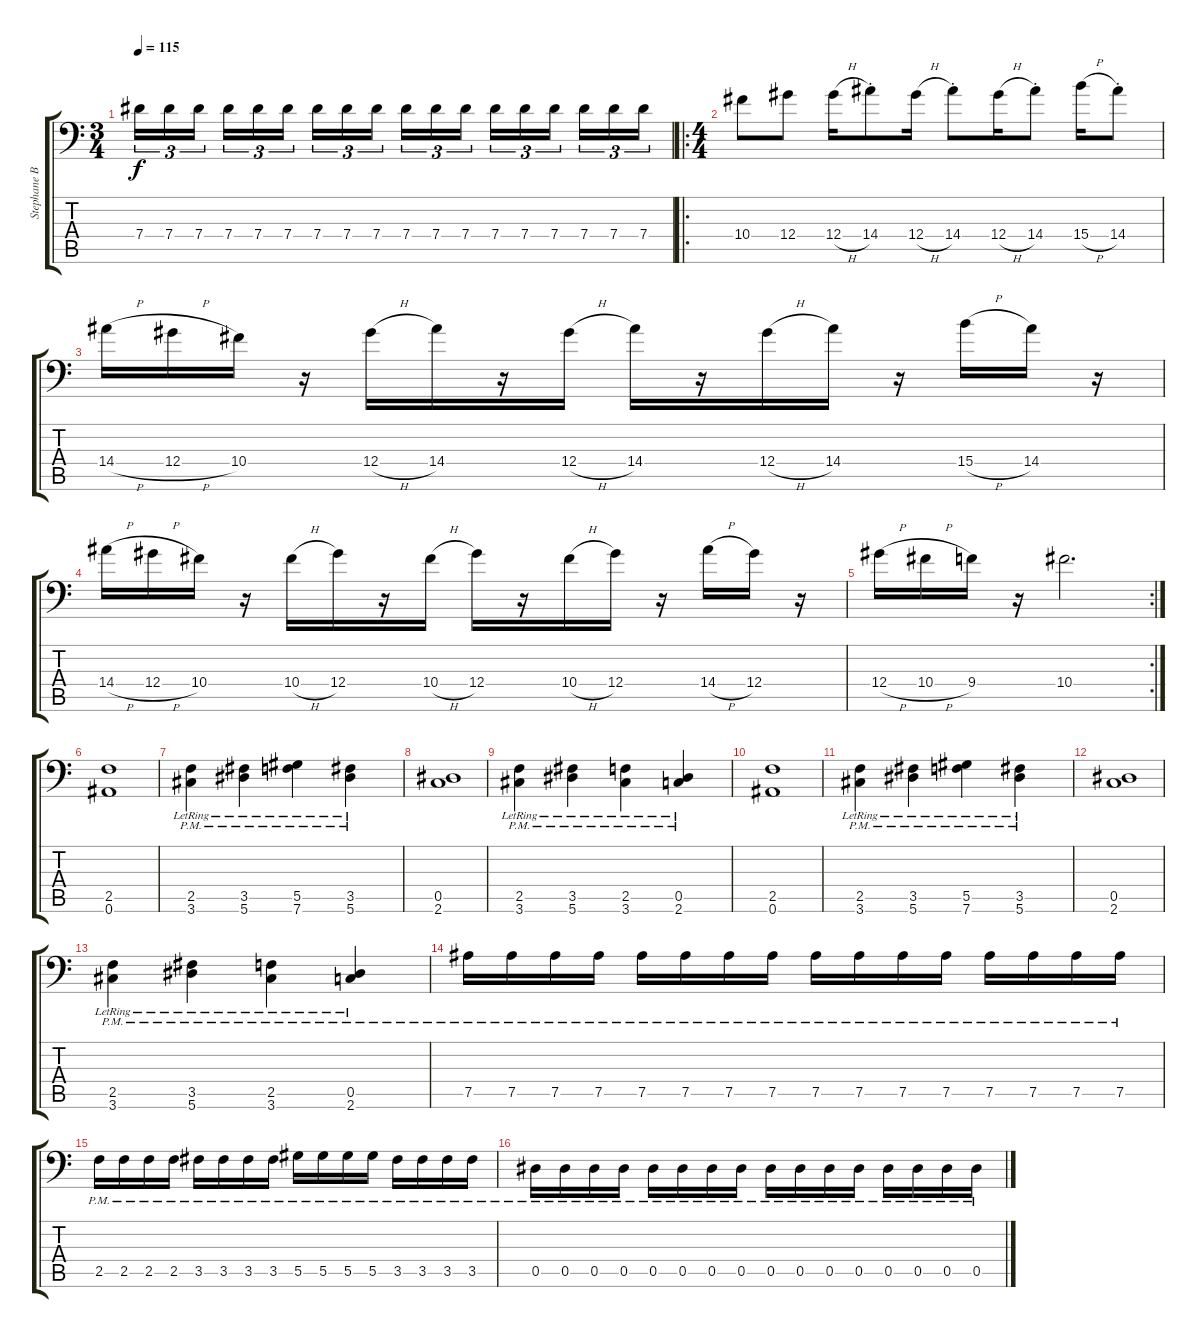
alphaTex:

\track ("Stephane Barbe (Lead)" "Stephane B") {instrument distortionguitar}
\staff {score tabs}
\tuning (Bb3 F3 Db3 Ab2 Eb2 Bb1) {hide}
\ts (3 4)
\tempo 115
\clef f4
\ks c
7.4.16{tu (3 2) dy f} 7.4.16{tu (3 2)} 7.4.16{tu (3 2) beam splitsecondary} 7.4.16{tu (3 2)} 7.4.16{tu (3 2)} 7.4.16{tu (3 2)} 7.4.16{tu (3 2)} 7.4.16{tu (3 2)} 7.4.16{tu (3 2) beam splitsecondary} 7.4.16{tu (3 2)} 7.4.16{tu (3 2)} 7.4.16{tu (3 2)} 7.4.16{tu (3 2)} 7.4.16{tu (3 2)} 7.4.16{tu (3 2) beam splitsecondary} 7.4.16{tu (3 2)} 7.4.16{tu (3 2)} 7.4.16{tu (3 2)} |
\ro
\ts (4 4)
10.4.8 12.4.8 12.4{h}.16 14.4{st}.8 12.4{h}.16 14.4{st}.8 12.4{h}.16 14.4{st}.8 15.4{h}.16 14.4{st}.8 |
14.4{h}.16 12.4{h}.16 10.4.16 r.16 12.4{h}.16 14.4.16 r.16 12.4{h}.16 14.4.16 r.16 12.4{h}.16 14.4.16 r.16 15.4{h}.16 14.4.16 r.16 |
14.4{h}.16 12.4{h}.16 10.4.16 r.16 10.4{h}.16 12.4.16 r.16 10.4{h}.16 12.4.16 r.16 10.4{h}.16 12.4.16 r.16 14.4{h}.16 12.4.16 r.16 |
\rc 2
12.4{h}.16 10.4{h}.16 9.4.16 r.16 10.4.2{d} |
(2.5 0.6).1 |
(2.5{pm lr} 3.6{pm lr}).4 (3.5{pm lr} 5.6{pm lr}).4 (5.5{pm lr} 7.6{pm lr}).4 (3.5{pm lr} 5.6{pm lr}).4 |
(0.5 2.6).1 |
(2.5{pm lr} 3.6{pm lr}).4 (3.5{pm lr} 5.6{pm lr}).4 (2.5{pm lr} 3.6{pm lr}).4 (0.5{pm lr} 2.6{pm lr}).4 |
(2.5 0.6).1 |
(2.5{pm lr} 3.6{pm lr}).4 (3.5{pm lr} 5.6{pm lr}).4 (5.5{pm lr} 7.6{pm lr}).4 (3.5{pm lr} 5.6{pm lr}).4 |
(0.5 2.6).1 |
(2.5{pm lr} 3.6{pm lr}).4 (3.5{pm lr} 5.6{pm lr}).4 (2.5{pm lr} 3.6{pm lr}).4 (0.5{pm lr} 2.6{pm lr}).4 |
7.5{pm}.16 7.5{pm}.16 7.5{pm}.16 7.5{pm}.16 7.5{pm}.16 7.5{pm}.16 7.5{pm}.16 7.5{pm}.16 7.5{pm}.16 7.5{pm}.16 7.5{pm}.16 7.5{pm}.16 7.5{pm}.16 7.5{pm}.16 7.5{pm}.16 7.5{pm}.16 |
2.5{pm}.16 2.5{pm}.16 2.5{pm}.16 2.5{pm}.16 3.5{pm}.16 3.5{pm}.16 3.5{pm}.16 3.5{pm}.16 5.5{pm}.16 5.5{pm}.16 5.5{pm}.16 5.5{pm}.16 3.5{pm}.16 3.5{pm}.16 3.5{pm}.16 3.5{pm}.16 |
0.5{pm}.16 0.5{pm}.16 0.5{pm}.16 0.5{pm}.16 0.5{pm}.16 0.5{pm}.16 0.5{pm}.16 0.5{pm}.16 0.5{pm}.16 0.5{pm}.16 0.5{pm}.16 0.5{pm}.16 0.5{pm}.16 0.5{pm}.16 0.5{pm}.16 0.5{pm}.16
